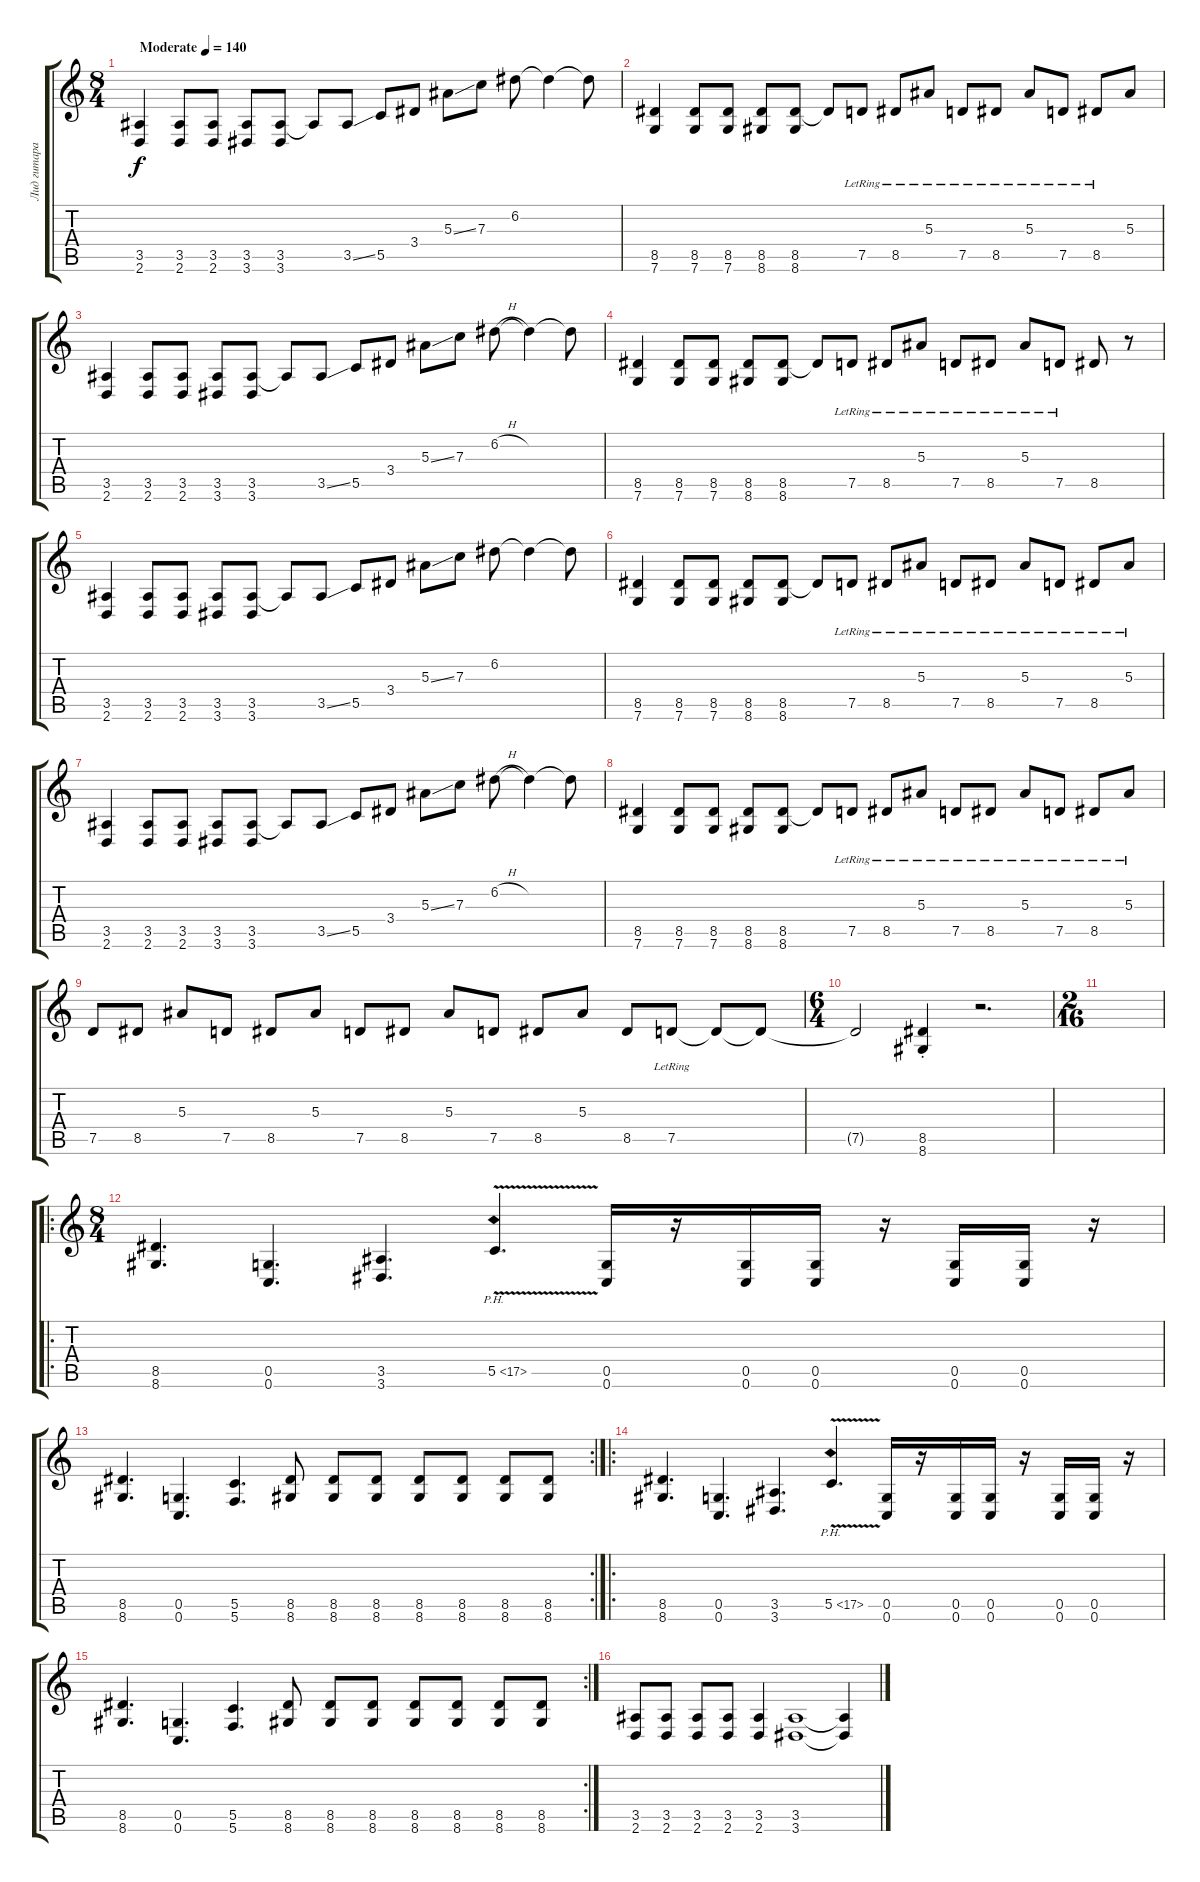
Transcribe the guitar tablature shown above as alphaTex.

\track ("Лид гитара" "Лид гитара") {instrument distortionguitar}
\staff {score tabs}
\tuning (D4 A3 F3 C3 G2 C2) {hide}
\ts (8 4)
\tempo (140 "Moderate")
\clef g2
\ks c
(3.5 2.6).4{dy f instrument distortionguitar} (3.5 2.6).8 (3.5 2.6).8 (3.5 3.6).8 (3.5 3.6).8 3.5{t}.8 3.5{ss}.8 5.5.8 3.4.8 5.3{ss}.8 7.3.8 6.2.8 6.2{t}.4 6.2{t}.8 |
(8.5 7.6).4 (8.5 7.6).8 (8.5 7.6).8 (8.5 8.6).8 (8.5 8.6).8 8.5{t}.8 7.5{lr}.8 8.5{lr}.8 5.3{lr}.8 7.5{lr}.8 8.5{lr}.8 5.3{lr}.8 7.5{lr}.8 8.5{lr}.8 5.3.8 |
(3.5 2.6).4 (3.5 2.6).8 (3.5 2.6).8 (3.5 3.6).8 (3.5 3.6).8 3.5{t}.8 3.5{ss}.8 5.5.8 3.4.8 5.3{ss}.8 7.3.8 6.2{h}.8 6.2{t}.4 6.2{t}.8 |
(8.5 7.6).4 (8.5 7.6).8 (8.5 7.6).8 (8.5 8.6).8 (8.5 8.6).8 8.5{t}.8 7.5{lr}.8 8.5{lr}.8 5.3{lr}.8 7.5{lr}.8 8.5{lr}.8 5.3{lr}.8 7.5{lr}.8 8.5.8 r.8 |
(3.5 2.6).4 (3.5 2.6).8 (3.5 2.6).8 (3.5 3.6).8 (3.5 3.6).8 3.5{t}.8 3.5{ss}.8 5.5.8 3.4.8 5.3{ss}.8 7.3.8 6.2.8 6.2{t}.4 6.2{t}.8 |
(8.5 7.6).4 (8.5 7.6).8 (8.5 7.6).8 (8.5 8.6).8 (8.5 8.6).8 8.5{t}.8 7.5{lr}.8 8.5{lr}.8 5.3{lr}.8 7.5{lr}.8 8.5{lr}.8 5.3{lr}.8 7.5{lr}.8 8.5{lr}.8 5.3{lr}.8 |
(3.5 2.6).4 (3.5 2.6).8 (3.5 2.6).8 (3.5 3.6).8 (3.5 3.6).8 3.5{t}.8 3.5{ss}.8 5.5.8 3.4.8 5.3{ss}.8 7.3.8 6.2{h}.8 6.2{t}.4 6.2{t}.8 |
(8.5 7.6).4 (8.5 7.6).8 (8.5 7.6).8 (8.5 8.6).8 (8.5 8.6).8 8.5{t}.8 7.5{lr}.8 8.5{lr}.8 5.3{lr}.8 7.5{lr}.8 8.5{lr}.8 5.3{lr}.8 7.5{lr}.8 8.5{lr}.8 5.3{lr}.8 |
7.5.8 8.5.8 5.3.8 7.5.8 8.5.8 5.3.8 7.5.8 8.5.8 5.3.8 7.5.8 8.5.8 5.3.8 8.5.8 7.5{lr}.8 7.5{t}.8 7.5{t}.8 |
\ts (6 4)
7.5{t}.2 (8.5{st} 8.6{st}).4 r.2{d} |
\ts (2 16)
|
\ro
\ts (8 4)
(8.5 8.6).4{d} (0.5 0.6).4{d} (3.5 3.6).4{d} 5.5{ph 12 v}.4{d instrument guitarharmonics} (0.5 0.6).16{instrument distortionguitar} r.16 (0.5 0.6).16 (0.5 0.6).16 r.16 (0.5 0.6).16 (0.5 0.6).16 r.16 |
\rc 2
(8.5 8.6).4{d} (0.5 0.6).4{d} (5.5 5.6).4{d} (8.5 8.6).8 (8.5 8.6).8 (8.5 8.6).8 (8.5 8.6).8 (8.5 8.6).8 (8.5 8.6).8 (8.5 8.6).8 |
\ro
(8.5 8.6).4{d} (0.5 0.6).4{d} (3.5 3.6).4{d} 5.5{ph 12 v}.4{d instrument guitarharmonics} (0.5 0.6).16{instrument distortionguitar} r.16 (0.5 0.6).16 (0.5 0.6).16 r.16 (0.5 0.6).16 (0.5 0.6).16 r.16 |
\rc 2
(8.5 8.6).4{d} (0.5 0.6).4{d} (5.5 5.6).4{d} (8.5 8.6).8 (8.5 8.6).8 (8.5 8.6).8 (8.5 8.6).8 (8.5 8.6).8 (8.5 8.6).8 (8.5 8.6).8 |
(3.5 2.6).8 (3.5 2.6).8 (3.5 2.6).8 (3.5 2.6).8 (3.5 2.6).4 (3.5 3.6).1 (3.5{t} 3.6{t}).4
